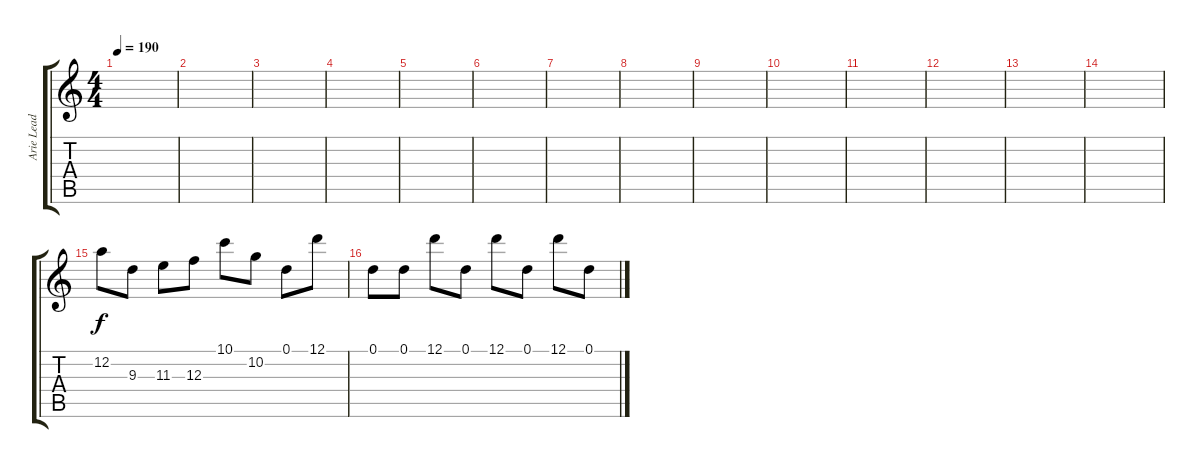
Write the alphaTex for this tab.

\track ("Arie Lead" "Arie Lead") {instrument distortionguitar}
\staff {score tabs}
\tuning (D4 A3 F3 C3 G2 D2) {hide}
\ts (4 4)
\tempo 190
\clef g2
\ks c
|
|
|
|
|
|
|
|
|
|
|
|
|
|
12.2.8 9.3.8 11.3.8 12.3.8 10.1.8 10.2.8 0.1.8 12.1.8 |
0.1.8 0.1.8 12.1.8 0.1.8 12.1.8 0.1.8 12.1.8 0.1.8
